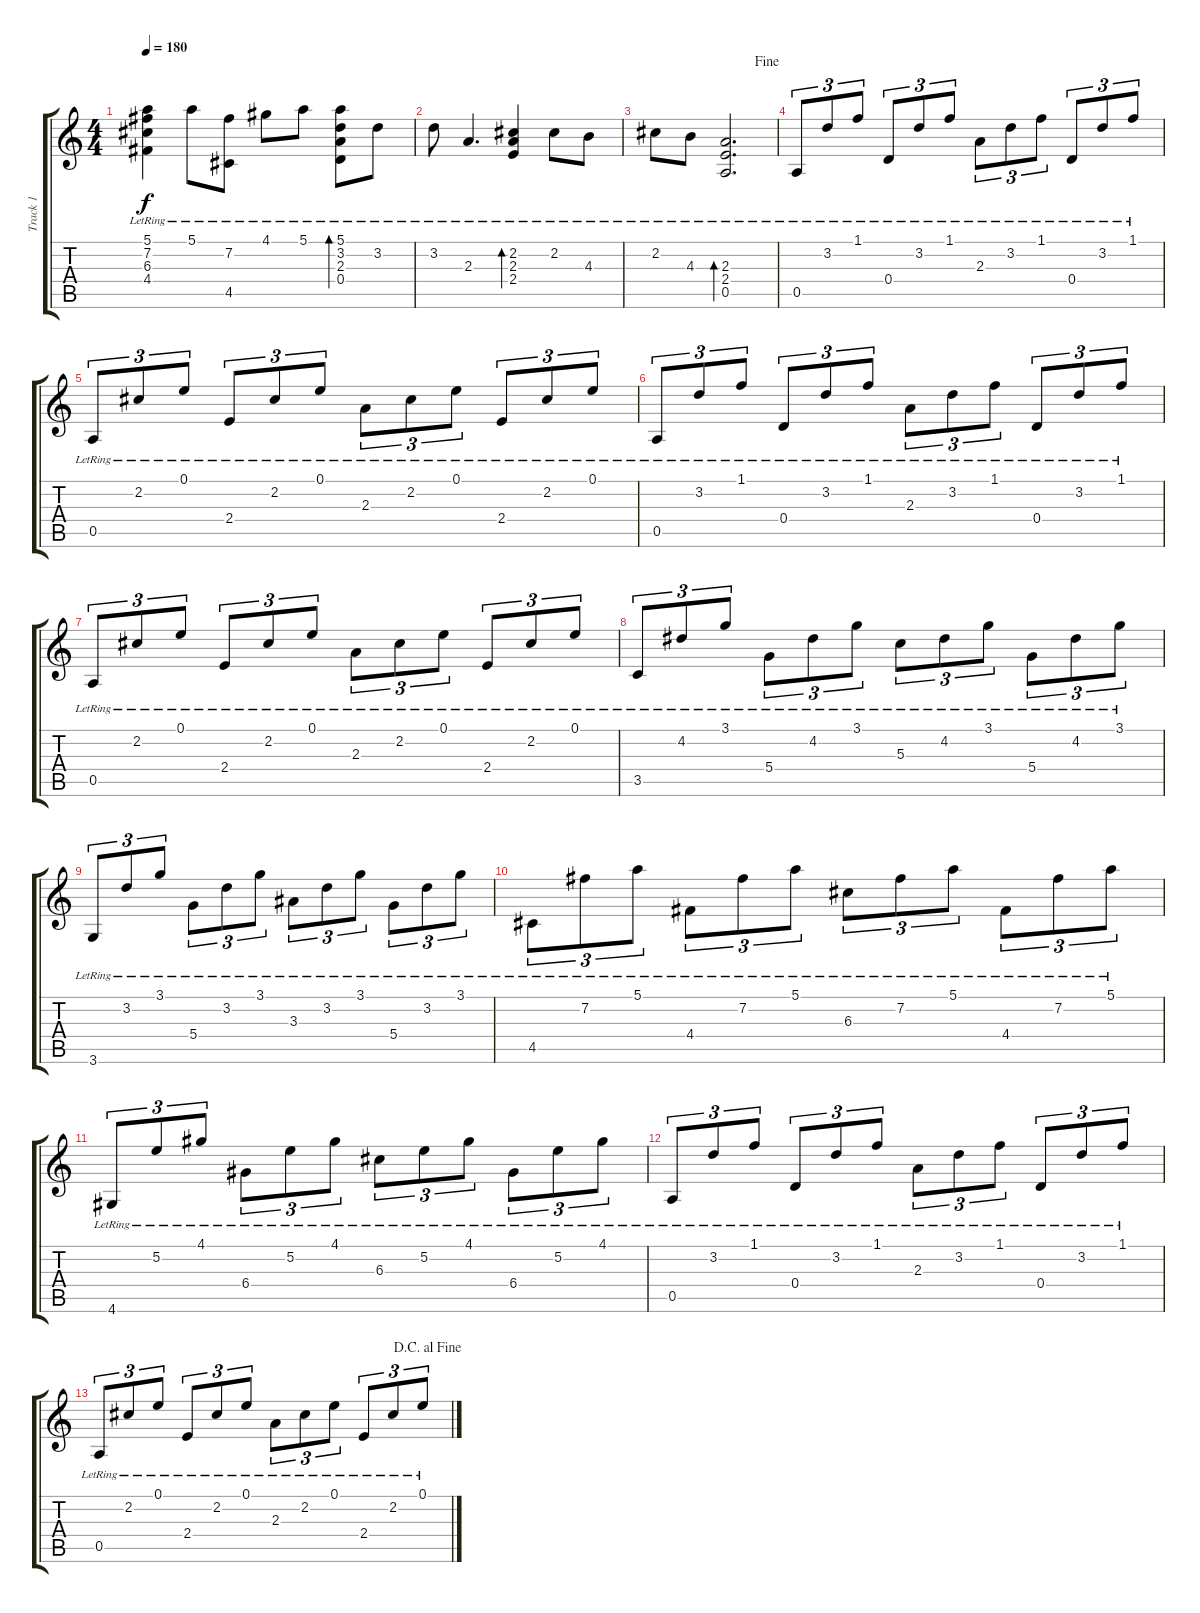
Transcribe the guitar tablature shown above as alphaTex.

\track ("Track 1" "Track 1") {instrument acousticguitarnylon}
\staff {score tabs}
\tuning (E4 B3 G3 D3 A2 E2) {hide}
\ts (4 4)
\tempo 180
\clef g2
\ks c
(5.1{lr} 7.2{lr} 6.3{lr} 4.4{lr}).4{dy f} 5.1{lr}.8 (7.2{lr} 4.5{lr}).8 4.1{lr}.8 5.1{lr}.8 (5.1{lr} 3.2{lr} 2.3{lr} 0.4{lr}).8{bd 240} 3.2{lr}.8 |
3.2{lr}.8 2.3{lr}.4{d} (2.2{lr} 2.3{lr} 2.4{lr}).4{bd 240} 2.2{lr}.8 4.3{lr}.8 |
\jump fine
2.2{lr}.8 4.3{lr}.8 (2.3{lr} 2.4{lr} 0.5{lr}).2{d bd 240} |
0.5{lr}.8{tu (3 2)} 3.2{lr}.8{tu (3 2)} 1.1{lr}.8{tu (3 2)} 0.4{lr}.8{tu (3 2)} 3.2{lr}.8{tu (3 2)} 1.1{lr}.8{tu (3 2)} 2.3{lr}.8{tu (3 2)} 3.2{lr}.8{tu (3 2)} 1.1{lr}.8{tu (3 2)} 0.4{lr}.8{tu (3 2)} 3.2{lr}.8{tu (3 2)} 1.1{lr}.8{tu (3 2)} |
0.5{lr}.8{tu (3 2)} 2.2{lr}.8{tu (3 2)} 0.1{lr}.8{tu (3 2)} 2.4{lr}.8{tu (3 2)} 2.2{lr}.8{tu (3 2)} 0.1{lr}.8{tu (3 2)} 2.3{lr}.8{tu (3 2)} 2.2{lr}.8{tu (3 2)} 0.1{lr}.8{tu (3 2)} 2.4{lr}.8{tu (3 2)} 2.2{lr}.8{tu (3 2)} 0.1{lr}.8{tu (3 2)} |
0.5{lr}.8{tu (3 2)} 3.2{lr}.8{tu (3 2)} 1.1{lr}.8{tu (3 2)} 0.4{lr}.8{tu (3 2)} 3.2{lr}.8{tu (3 2)} 1.1{lr}.8{tu (3 2)} 2.3{lr}.8{tu (3 2)} 3.2{lr}.8{tu (3 2)} 1.1{lr}.8{tu (3 2)} 0.4{lr}.8{tu (3 2)} 3.2{lr}.8{tu (3 2)} 1.1{lr}.8{tu (3 2)} |
0.5{lr}.8{tu (3 2)} 2.2{lr}.8{tu (3 2)} 0.1{lr}.8{tu (3 2)} 2.4{lr}.8{tu (3 2)} 2.2{lr}.8{tu (3 2)} 0.1{lr}.8{tu (3 2)} 2.3{lr}.8{tu (3 2)} 2.2{lr}.8{tu (3 2)} 0.1{lr}.8{tu (3 2)} 2.4{lr}.8{tu (3 2)} 2.2{lr}.8{tu (3 2)} 0.1{lr}.8{tu (3 2)} |
3.5{lr}.8{tu (3 2)} 4.2{lr}.8{tu (3 2)} 3.1{lr}.8{tu (3 2)} 5.4{lr}.8{tu (3 2)} 4.2{lr}.8{tu (3 2)} 3.1{lr}.8{tu (3 2)} 5.3{lr}.8{tu (3 2)} 4.2{lr}.8{tu (3 2)} 3.1{lr}.8{tu (3 2)} 5.4{lr}.8{tu (3 2)} 4.2{lr}.8{tu (3 2)} 3.1{lr}.8{tu (3 2)} |
3.6{lr}.8{tu (3 2)} 3.2{lr}.8{tu (3 2)} 3.1{lr}.8{tu (3 2)} 5.4{lr}.8{tu (3 2)} 3.2{lr}.8{tu (3 2)} 3.1{lr}.8{tu (3 2)} 3.3{lr}.8{tu (3 2)} 3.2{lr}.8{tu (3 2)} 3.1{lr}.8{tu (3 2)} 5.4{lr}.8{tu (3 2)} 3.2{lr}.8{tu (3 2)} 3.1{lr}.8{tu (3 2)} |
4.5{lr}.8{tu (3 2)} 7.2{lr}.8{tu (3 2)} 5.1{lr}.8{tu (3 2)} 4.4{lr}.8{tu (3 2)} 7.2{lr}.8{tu (3 2)} 5.1{lr}.8{tu (3 2)} 6.3{lr}.8{tu (3 2)} 7.2{lr}.8{tu (3 2)} 5.1{lr}.8{tu (3 2)} 4.4{lr}.8{tu (3 2)} 7.2{lr}.8{tu (3 2)} 5.1{lr}.8{tu (3 2)} |
4.6{lr}.8{tu (3 2)} 5.2{lr}.8{tu (3 2)} 4.1{lr}.8{tu (3 2)} 6.4{lr}.8{tu (3 2)} 5.2{lr}.8{tu (3 2)} 4.1{lr}.8{tu (3 2)} 6.3{lr}.8{tu (3 2)} 5.2{lr}.8{tu (3 2)} 4.1{lr}.8{tu (3 2)} 6.4{lr}.8{tu (3 2)} 5.2{lr}.8{tu (3 2)} 4.1{lr}.8{tu (3 2)} |
0.5{lr}.8{tu (3 2)} 3.2{lr}.8{tu (3 2)} 1.1{lr}.8{tu (3 2)} 0.4{lr}.8{tu (3 2)} 3.2{lr}.8{tu (3 2)} 1.1{lr}.8{tu (3 2)} 2.3{lr}.8{tu (3 2)} 3.2{lr}.8{tu (3 2)} 1.1{lr}.8{tu (3 2)} 0.4{lr}.8{tu (3 2)} 3.2{lr}.8{tu (3 2)} 1.1{lr}.8{tu (3 2)} |
\jump dacapoalfine
0.5{lr}.8{tu (3 2)} 2.2{lr}.8{tu (3 2)} 0.1{lr}.8{tu (3 2)} 2.4{lr}.8{tu (3 2)} 2.2{lr}.8{tu (3 2)} 0.1{lr}.8{tu (3 2)} 2.3{lr}.8{tu (3 2)} 2.2{lr}.8{tu (3 2)} 0.1{lr}.8{tu (3 2)} 2.4{lr}.8{tu (3 2)} 2.2{lr}.8{tu (3 2)} 0.1{lr}.8{tu (3 2)}
